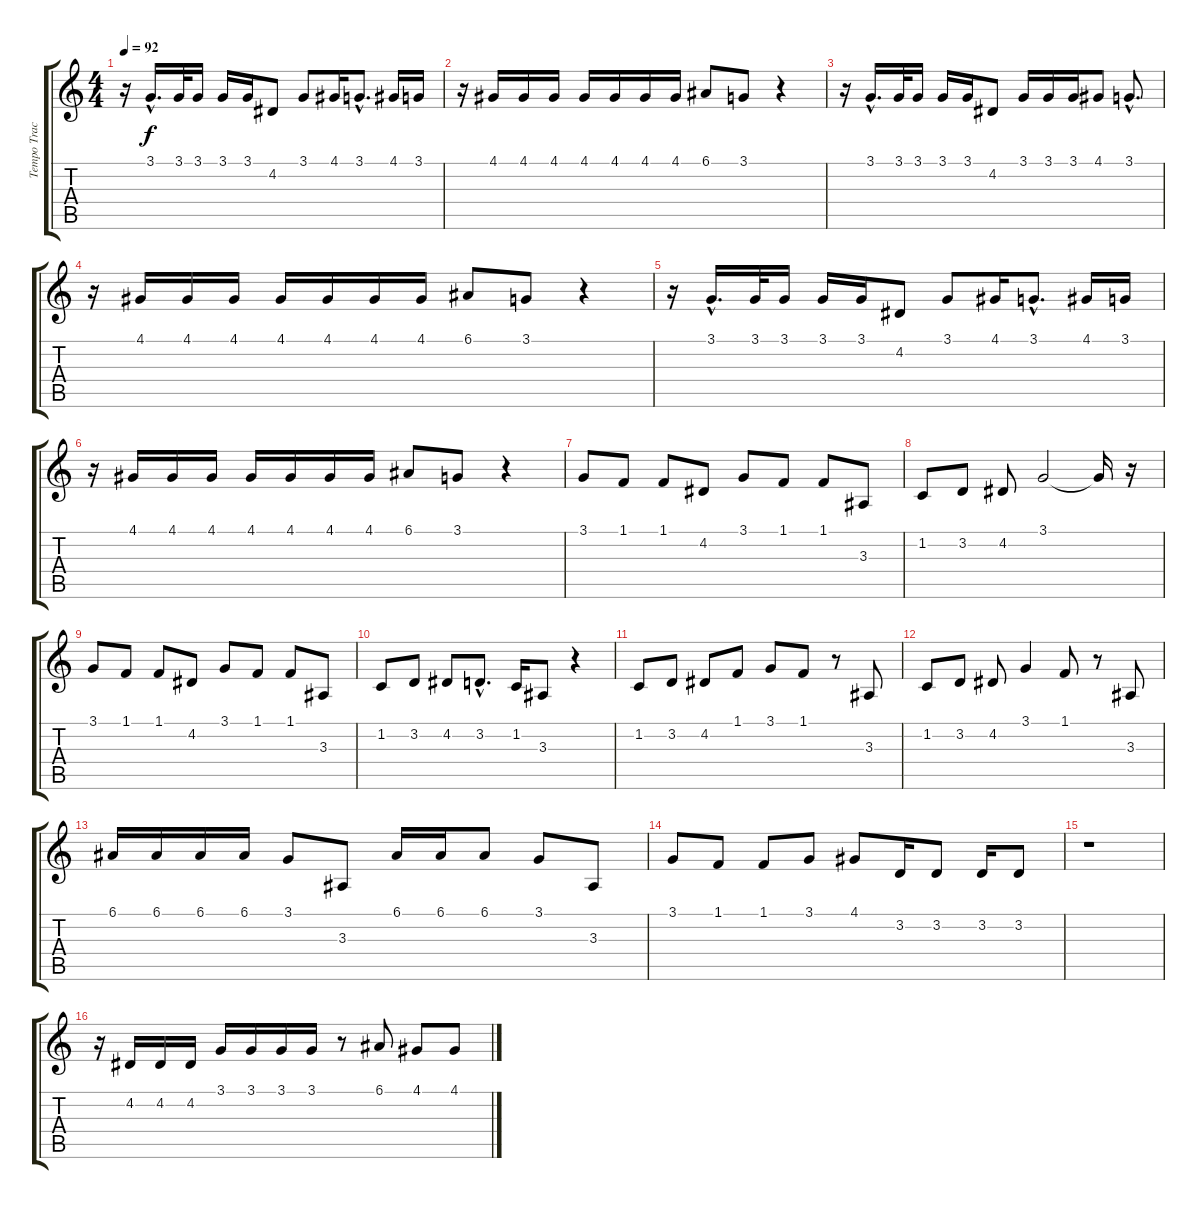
\track ("Tempo Track" "Tempo Trac") {instrument lead3calliope}
\staff {score tabs}
\tuning (E4 B3 G3 D3 A2 E2) {hide}
\ts (4 4)
\tempo 92
\clef g2
\ks c
r.16{dy f} 3.1{hac}.16{d} 3.1.32 3.1.16 3.1.16 3.1.16 4.2.8 3.1.8 4.1.16 3.1{hac}.8{d} 4.1.16 3.1.16 |
r.16 4.1.16 4.1.16 4.1.16 4.1.16 4.1.16 4.1.16 4.1.16 6.1.8 3.1.8 r.4 |
r.16 3.1{hac}.16{d} 3.1.32 3.1.16 3.1.16 3.1.16 4.2.8 3.1.16 3.1.16 3.1.16 4.1.8 3.1{hac}.8{d} |
r.16 4.1.16 4.1.16 4.1.16 4.1.16 4.1.16 4.1.16 4.1.16 6.1.8 3.1.8 r.4 |
r.16 3.1{hac}.16{d} 3.1.32 3.1.16 3.1.16 3.1.16 4.2.8 3.1.8 4.1.16 3.1{hac}.8{d} 4.1.16 3.1.16 |
r.16 4.1.16 4.1.16 4.1.16 4.1.16 4.1.16 4.1.16 4.1.16 6.1.8 3.1.8 r.4 |
3.1.8 1.1.8 1.1.8 4.2.8 3.1.8 1.1.8 1.1.8 3.3.8 |
1.2.8 3.2.8 4.2.8 3.1.2 3.1{t}.16 r.16 |
3.1.8 1.1.8 1.1.8 4.2.8 3.1.8 1.1.8 1.1.8 3.3.8 |
1.2.8 3.2.8 4.2.8 3.2{hac}.8{d} 1.2.16 3.3.8 r.4 |
1.2.8 3.2.8 4.2.8 1.1.8 3.1.8 1.1.8 r.8 3.3.8 |
1.2.8 3.2.8 4.2.8 3.1.4 1.1.8 r.8 3.3.8 |
6.1.16 6.1.16 6.1.16 6.1.16 3.1.8 3.3.8 6.1.16 6.1.16 6.1.8 3.1.8 3.3.8 |
3.1.8 1.1.8 1.1.8 3.1.8 4.1.8 3.2.16 3.2.8 3.2.16 3.2.8 |
r.1 |
r.16 4.2.16 4.2.16 4.2.16 3.1.16 3.1.16 3.1.16 3.1.16 r.8 6.1.8 4.1.8 4.1.8
